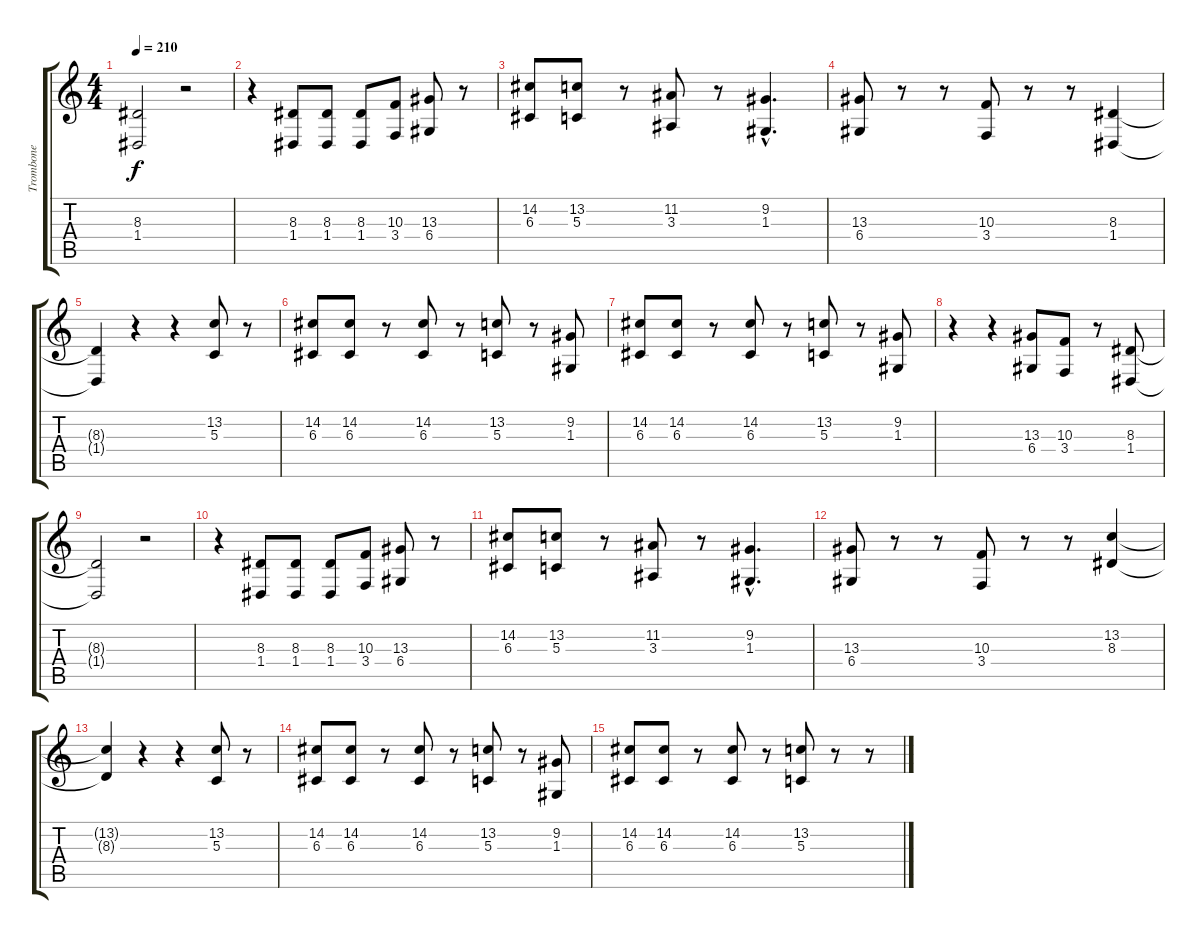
\track ("Trombone" "Trombone") {instrument trombone}
\staff {score tabs}
\tuning (E4 B3 G3 D3 A2 E2) {hide}
\ts (4 4)
\tempo 210
\clef g2
\ks c
(8.3{t} 1.4{t}).2{dy f} r.2 |
r.4 (8.3 1.4).8 (8.3 1.4).8 (8.3 1.4).8 (10.3 3.4).8 (13.3 6.4).8 r.8 |
(14.2 6.3).8 (13.2 5.3).8 r.8 (11.2 3.3).8 r.8 (9.2{hac} 1.3{hac}).4{d} |
(13.3 6.4).8 r.8 r.8 (10.3 3.4).8 r.8 r.8 (8.3 1.4).4 |
(8.3{t} 1.4{t}).4 r.4 r.4 (13.2 5.3).8 r.8 |
(14.2 6.3).8 (14.2 6.3).8 r.8 (14.2 6.3).8 r.8 (13.2 5.3).8 r.8 (9.2 1.3).8 |
(14.2 6.3).8 (14.2 6.3).8 r.8 (14.2 6.3).8 r.8 (13.2 5.3).8 r.8 (9.2 1.3).8 |
r.4 r.4 (13.3 6.4).8 (10.3 3.4).8 r.8 (8.3 1.4).8 |
(8.3{t} 1.4{t}).2 r.2 |
r.4 (8.3 1.4).8 (8.3 1.4).8 (8.3 1.4).8 (10.3 3.4).8 (13.3 6.4).8 r.8 |
(14.2 6.3).8 (13.2 5.3).8 r.8 (11.2 3.3).8 r.8 (9.2{hac} 1.3{hac}).4{d} |
(13.3 6.4).8 r.8 r.8 (10.3 3.4).8 r.8 r.8 (13.2 8.3).4 |
(13.2{t} 8.3{t}).4 r.4 r.4 (13.2 5.3).8 r.8 |
(14.2 6.3).8 (14.2 6.3).8 r.8 (14.2 6.3).8 r.8 (13.2 5.3).8 r.8 (9.2 1.3).8 |
(14.2 6.3).8 (14.2 6.3).8 r.8 (14.2 6.3).8 r.8 (13.2 5.3).8 r.8 r.8
